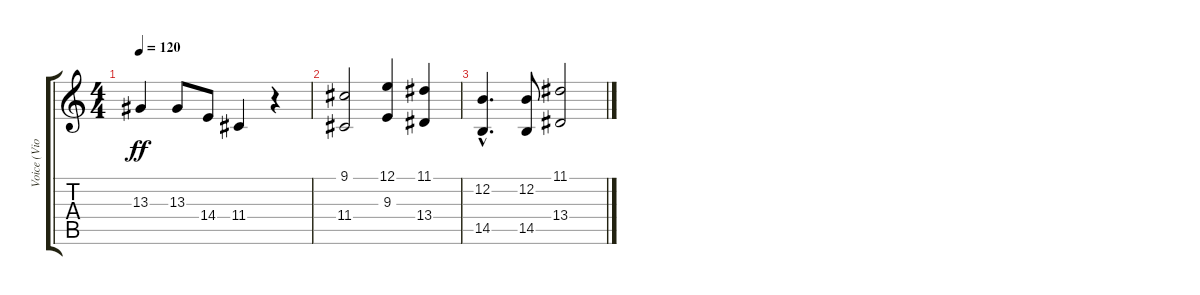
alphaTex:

\track ("Voice (Violin)" "Voice (Vio") {instrument flute}
\staff {score tabs}
\tuning (E4 B3 G3 D3 A2 E2) {hide}
\ts (4 4)
\tempo 120
\clef g2
\ks c
13.3.4{dy ff} 13.3.8 14.4.8 11.4.4 r.4 |
(9.1 11.4).2 (12.1 9.3).4 (11.1 13.4).4 |
(12.2{hac} 14.5{hac}).4{d} (12.2 14.5).8 (11.1 13.4).2
